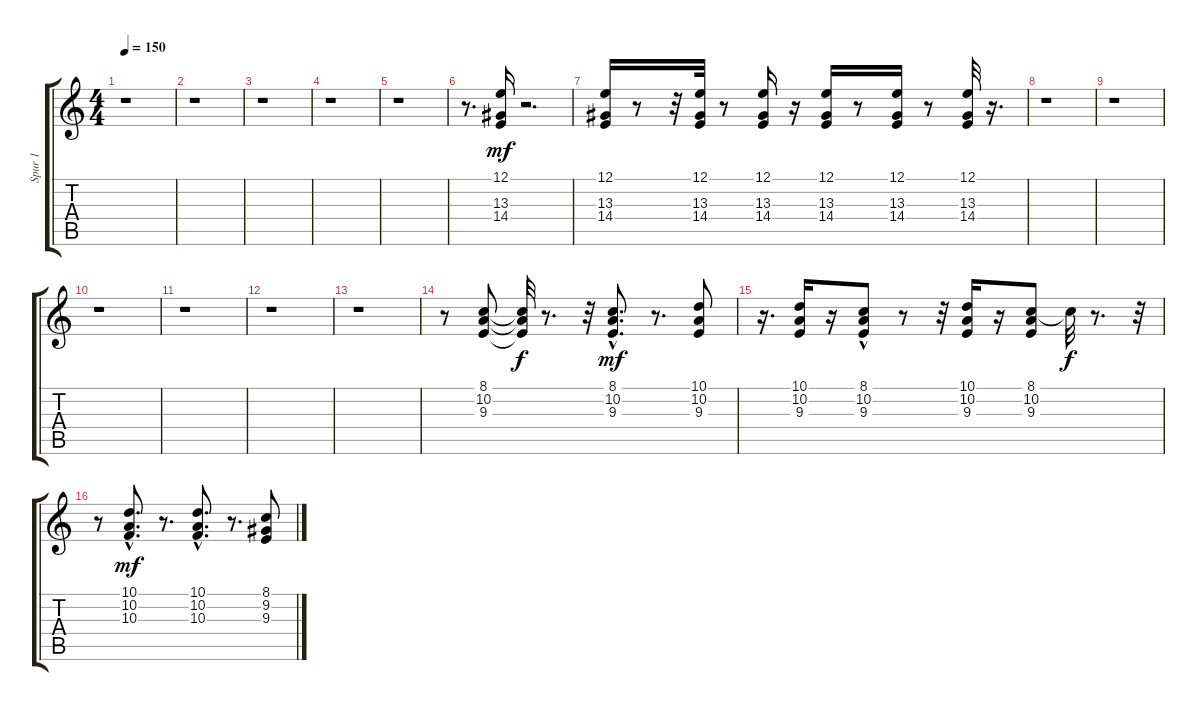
\track ("Spur 1" "Spur 1") {instrument synthbrass1}
\staff {score tabs}
\tuning (E4 B3 G3 D3 A2 E2) {hide}
\ts (4 4)
\tempo 150
\clef g2
\ks c
r.1{dy mf} |
r.1 |
r.1 |
r.1 |
r.1 |
r.8{d} (12.1 13.3 14.4).16 r.2{d} |
(12.1 13.3 14.4).16 r.8 r.32 (12.1 13.3 14.4).32 r.8 (12.1 13.3 14.4).16 r.16 (12.1 13.3 14.4).16 r.8 (12.1 13.3 14.4).16 r.8 (12.1 13.3 14.4).32 r.16{d} |
r.1 |
r.1 |
r.1 |
r.1 |
r.1 |
r.1 |
r.8 (8.1 10.2 9.3).8 (8.1{t} 10.2{t} 9.3{t}).32{dy f} r.8{d} r.32 (8.1 10.2 9.3{hac}).8{d dy mf} r.8{d} (10.1 10.2 9.3).8 |
r.16{d} (10.1 10.2 9.3).16 r.16 (8.1 10.2{hac} 9.3).8 r.8 r.32 (10.1 10.2 9.3).16 r.16 (8.1 10.2 9.3).8 8.1{t}.32{dy f} r.8{d} r.32 |
r.8 (10.1{hac} 10.2{hac} 10.3{hac}).8{d dy mf} r.8{d} (10.1{hac} 10.2 10.3{hac}).8{d} r.8{d} (8.1 9.2 9.3).8
